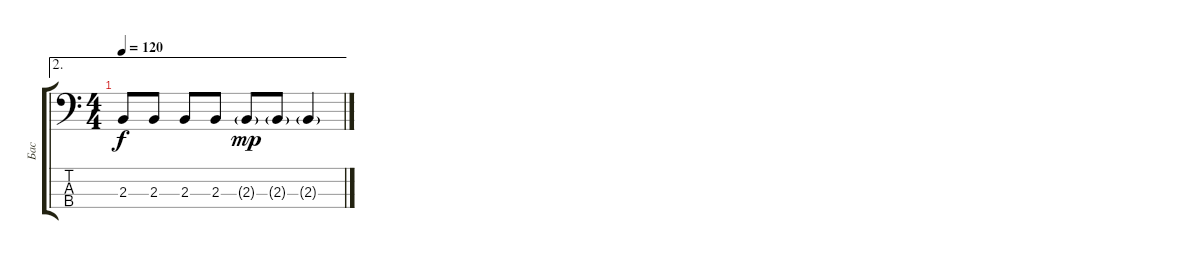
\track ("Бас" "Бас") {instrument electricbassfinger}
\staff {score tabs}
\tuning (G2 D2 A1 E1) {hide}
\ae 2
\ts (4 4)
\tempo 120
\clef f4
\ks c
2.3.8{dy f} 2.3.8 2.3.8 2.3.8 2.3{g}.8{dy mp} 2.3{g}.8 2.3{g}.4
